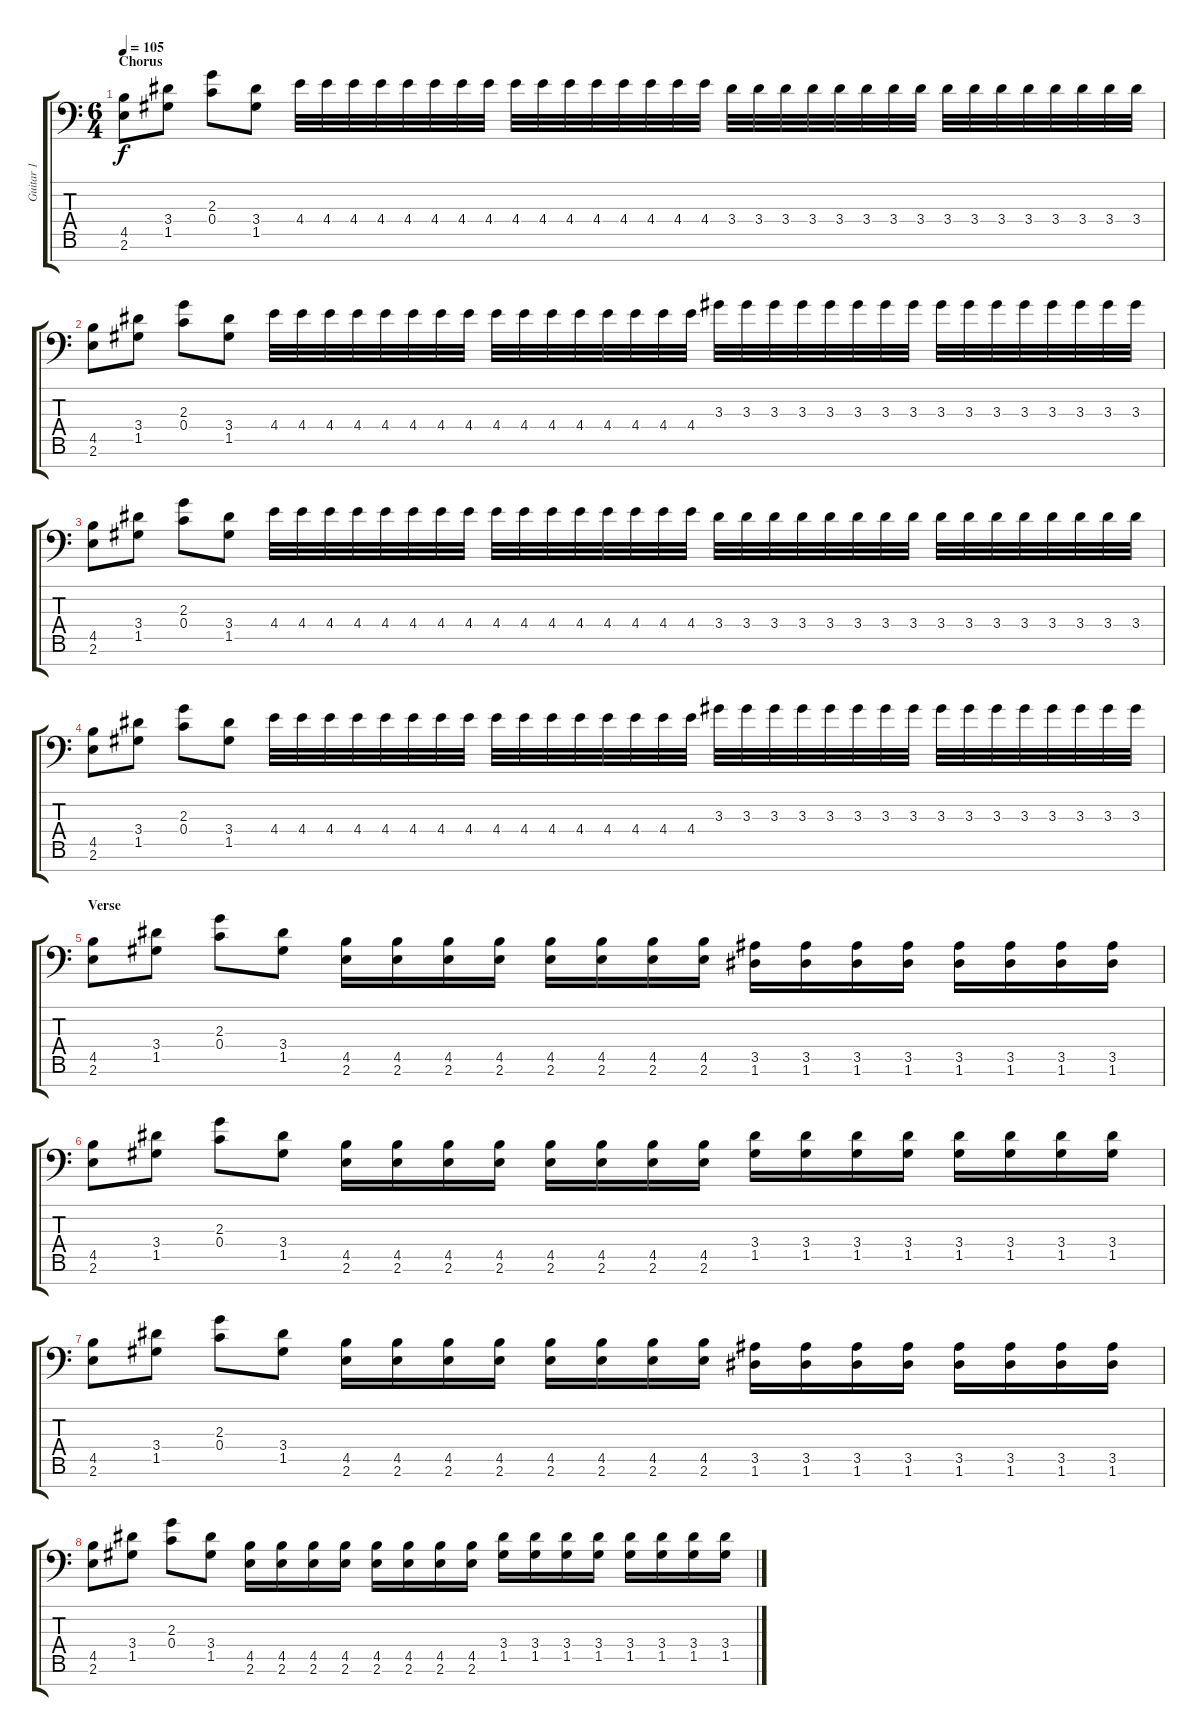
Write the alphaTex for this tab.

\track ("Guitar 1" "Guitar 1") {instrument distortionguitar}
\staff {score tabs}
\tuning (D4 A3 F3 C3 G2 D2 A1) {hide}
\ts (6 4)
\section ("" "Chorus")
\tempo 105
\clef f4
\ks c
(4.5 2.6).8{dy f instrument distortionguitar} (3.4 1.5).8 (2.3 0.4).8 (3.4 1.5).8 4.4.32 4.4.32 4.4.32 4.4.32 4.4.32 4.4.32 4.4.32 4.4.32 4.4.32 4.4.32 4.4.32 4.4.32 4.4.32 4.4.32 4.4.32 4.4.32 3.4.32 3.4.32 3.4.32 3.4.32 3.4.32 3.4.32 3.4.32 3.4.32 3.4.32 3.4.32 3.4.32 3.4.32 3.4.32 3.4.32 3.4.32 3.4.32 |
(4.5 2.6).8 (3.4 1.5).8 (2.3 0.4).8 (3.4 1.5).8 4.4.32 4.4.32 4.4.32 4.4.32 4.4.32 4.4.32 4.4.32 4.4.32 4.4.32 4.4.32 4.4.32 4.4.32 4.4.32 4.4.32 4.4.32 4.4.32 3.3.32 3.3.32 3.3.32 3.3.32 3.3.32 3.3.32 3.3.32 3.3.32 3.3.32 3.3.32 3.3.32 3.3.32 3.3.32 3.3.32 3.3.32 3.3.32 |
(4.5 2.6).8 (3.4 1.5).8 (2.3 0.4).8 (3.4 1.5).8 4.4.32 4.4.32 4.4.32 4.4.32 4.4.32 4.4.32 4.4.32 4.4.32 4.4.32 4.4.32 4.4.32 4.4.32 4.4.32 4.4.32 4.4.32 4.4.32 3.4.32 3.4.32 3.4.32 3.4.32 3.4.32 3.4.32 3.4.32 3.4.32 3.4.32 3.4.32 3.4.32 3.4.32 3.4.32 3.4.32 3.4.32 3.4.32 |
(4.5 2.6).8 (3.4 1.5).8 (2.3 0.4).8 (3.4 1.5).8 4.4.32 4.4.32 4.4.32 4.4.32 4.4.32 4.4.32 4.4.32 4.4.32 4.4.32 4.4.32 4.4.32 4.4.32 4.4.32 4.4.32 4.4.32 4.4.32 3.3.32 3.3.32 3.3.32 3.3.32 3.3.32 3.3.32 3.3.32 3.3.32 3.3.32 3.3.32 3.3.32 3.3.32 3.3.32 3.3.32 3.3.32 3.3.32 |
\section ("" "Verse ")
(4.5 2.6).8 (3.4 1.5).8 (2.3 0.4).8 (3.4 1.5).8 (4.5 2.6).16 (4.5 2.6).16 (4.5 2.6).16 (4.5 2.6).16 (4.5 2.6).16 (4.5 2.6).16 (4.5 2.6).16 (4.5 2.6).16 (3.5 1.6).16 (3.5 1.6).16 (3.5 1.6).16 (3.5 1.6).16 (3.5 1.6).16 (3.5 1.6).16 (3.5 1.6).16 (3.5 1.6).16 |
(4.5 2.6).8 (3.4 1.5).8 (2.3 0.4).8 (3.4 1.5).8 (4.5 2.6).16 (4.5 2.6).16 (4.5 2.6).16 (4.5 2.6).16 (4.5 2.6).16 (4.5 2.6).16 (4.5 2.6).16 (4.5 2.6).16 (3.4 1.5).16 (3.4 1.5).16 (3.4 1.5).16 (3.4 1.5).16 (3.4 1.5).16 (3.4 1.5).16 (3.4 1.5).16 (3.4 1.5).16 |
(4.5 2.6).8 (3.4 1.5).8 (2.3 0.4).8 (3.4 1.5).8 (4.5 2.6).16 (4.5 2.6).16 (4.5 2.6).16 (4.5 2.6).16 (4.5 2.6).16 (4.5 2.6).16 (4.5 2.6).16 (4.5 2.6).16 (3.5 1.6).16 (3.5 1.6).16 (3.5 1.6).16 (3.5 1.6).16 (3.5 1.6).16 (3.5 1.6).16 (3.5 1.6).16 (3.5 1.6).16 |
(4.5 2.6).8 (3.4 1.5).8 (2.3 0.4).8 (3.4 1.5).8 (4.5 2.6).16 (4.5 2.6).16 (4.5 2.6).16 (4.5 2.6).16 (4.5 2.6).16 (4.5 2.6).16 (4.5 2.6).16 (4.5 2.6).16 (3.4 1.5).16 (3.4 1.5).16 (3.4 1.5).16 (3.4 1.5).16 (3.4 1.5).16 (3.4 1.5).16 (3.4 1.5).16 (3.4 1.5).16
